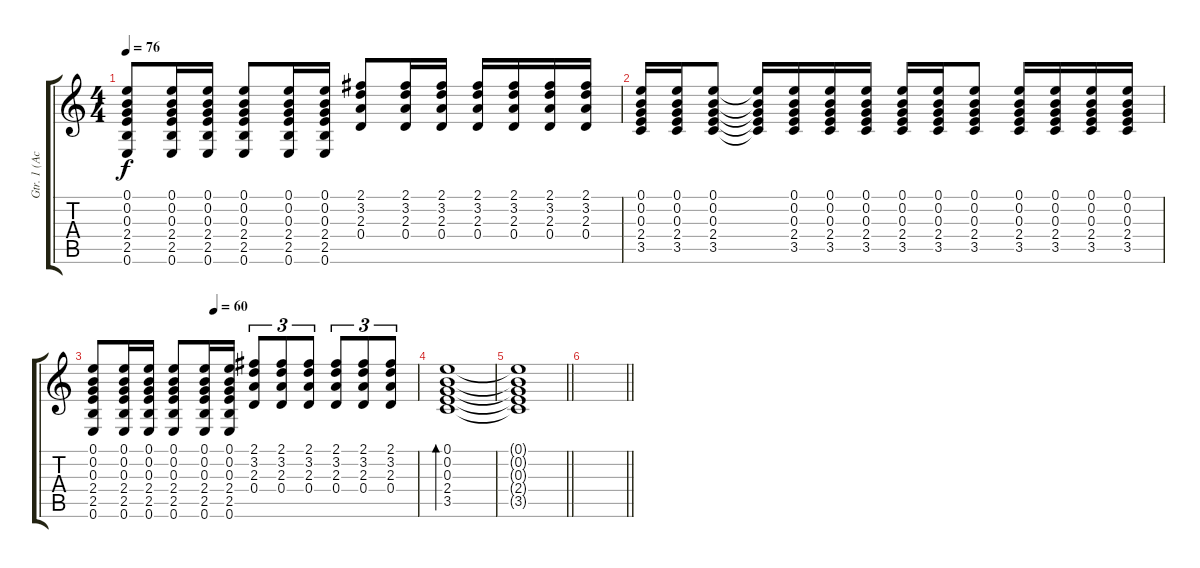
\track ("Gtr. 1 (Acoustic)" "Gtr. 1 (Ac") {instrument acousticguitarsteel}
\staff {score tabs}
\tuning (E4 B3 G3 D3 A2 E2) {hide}
\ts (4 4)
\tempo 76
\clef g2
\ks c
(0.1 0.2 0.3 2.4 2.5 0.6).8{dy f} (0.1 0.2 0.3 2.4 2.5 0.6).16 (0.1 0.2 0.3 2.4 2.5 0.6).16 (0.1 0.2 0.3 2.4 2.5 0.6).8 (0.1 0.2 0.3 2.4 2.5 0.6).16 (0.1 0.2 0.3 2.4 2.5 0.6).16 (2.1 3.2 2.3 0.4).8 (2.1 3.2 2.3 0.4).16 (2.1 3.2 2.3 0.4).16 (2.1 3.2 2.3 0.4).16 (2.1 3.2 2.3 0.4).16 (2.1 3.2 2.3 0.4).16 (2.1 3.2 2.3 0.4).16 |
(0.1 0.2 0.3 2.4 3.5).16 (0.1 0.2 0.3 2.4 3.5).16 (0.1 0.2 0.3 2.4 3.5).8 (0.1{t} 0.2{t} 0.3{t} 2.4{t} 3.5{t}).16 (0.1 0.2 0.3 2.4 3.5).16 (0.1 0.2 0.3 2.4 3.5).16 (0.1 0.2 0.3 2.4 3.5).16 (0.1 0.2 0.3 2.4 3.5).16 (0.1 0.2 0.3 2.4 3.5).16 (0.1 0.2 0.3 2.4 3.5).8 (0.1 0.2 0.3 2.4 3.5).16 (0.1 0.2 0.3 2.4 3.5).16 (0.1 0.2 0.3 2.4 3.5).16 (0.1 0.2 0.3 2.4 3.5).16 |
\tempo (60 0.375)
(0.1 0.2 0.3 2.4 2.5 0.6).8 (0.1 0.2 0.3 2.4 2.5 0.6).16 (0.1 0.2 0.3 2.4 2.5 0.6).16 (0.1 0.2 0.3 2.4 2.5 0.6).8 (0.1 0.2 0.3 2.4 2.5 0.6).16 (0.1 0.2 0.3 2.4 2.5 0.6).16 (2.1 3.2 2.3 0.4).8{tu (3 2)} (2.1 3.2 2.3 0.4).8{tu (3 2)} (2.1 3.2 2.3 0.4).8{tu (3 2)} (2.1 3.2 2.3 0.4).8{tu (3 2)} (2.1 3.2 2.3 0.4).8{tu (3 2)} (2.1 3.2 2.3 0.4).8{tu (3 2)} |
(0.1 0.2 0.3 2.4 3.5).1{bd 60} |
\barLineRight lightlight
(0.1{t} 0.2{t} 0.3{t} 2.4{t} 3.5{t}).1 |
\barLineRight lightlight
